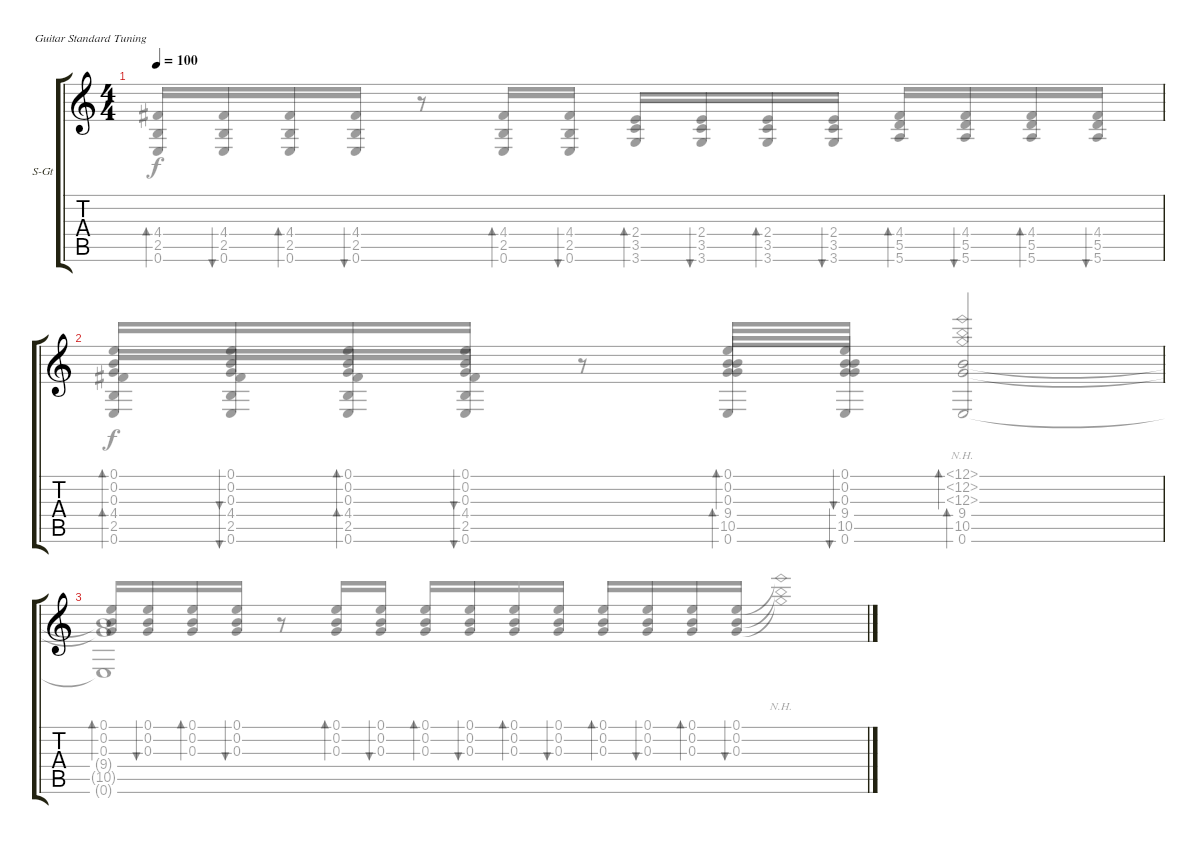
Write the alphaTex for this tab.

\defaultSystemsLayout 4
\bracketExtendMode groupsimilarinstruments
\firstSystemTrackNameOrientation horizontal
\otherSystemsTrackNameOrientation horizontal
\track ("Steel Guitar" "S-Gt") {instrument acousticguitarsteel}
\staff {score tabs}
\tuning (E4 B3 G3 D3 A2 E2)
\voice
\ts (4 4)
\tempo 100
\clef g2
\scale
0.398759
\ks c
|
\scale
0.487821 |
\scale
0.113433
\voice
\clef g2
\ottava regular
\simile none
\scale
0.398759
\ks c
(0.1 0.2 0.3).16{bd 30 dy f beam invert} (0.3 0.2 0.1).16{bu 30} (0.1 0.2 0.3).16{bd 30} (0.3 0.2 0.1).16{bu 30} r.8{beam invert} (0.1 0.2 0.3).16{bd 30 beam invert} (0.3 0.2 0.1).16{bu 30} (0.1 0.2 0.3).16{bd 30} (0.2 0.1 0.3).16{bu 30 beam invert} (0.3 0.2 0.1).16{bd 30} (0.1 0.2 0.3).16{bu 30} (0.3 0.2 0.1).16{bd 30} (0.1 0.2 0.3).16{bu 30 beam invert} (0.1 0.2 0.3).16{bd 30} (0.3 0.2 0.1).16{bu 30} |
\scale
0.487821 (0.1 0.2 0.3).16{bd 30 beam invert} (0.3 0.2 0.1).16{bu 30} (0.1 0.2 0.3).16{bd 30} (0.3 0.2 0.1).16{bu 30} r.8{beam invert} (0.3 0.2 0.1).16{bd 30} (0.1 0.3 0.2).16{bu 30 beam invert} (12.3{nh} 12.2{nh} 12.1{nh}).2{bd 30 beam invert} |
\scale
0.113433 (12.1{nh t} 12.2{nh t} 12.3{nh t}).1
\voice
\clef g2
\ottava regular
\simile none
\scale
0.398759
\ks c
(4.4 2.5 0.6).16{bd 0 dy f beam invert} (4.4 2.5 0.6).16{bu 0} (4.4 2.5 0.6).16{bd 0} (4.4 2.5 0.6).16{bu 0} r.8{beam invert} (4.4 2.5 0.6).16{bd 0 beam invert} (4.4 2.5 0.6).16{bu 0} (2.4 3.5 3.6).16{bd 0 beam invert} (2.4 3.5 3.6).16{bu 0} (2.4 3.5 3.6).16{bd 0} (2.4 3.5 3.6).16{bu 0} (4.4 5.5 5.6).16{bd 0 beam invert} (4.4 5.5 5.6).16{bu 0} (4.4 5.5 5.6).16{bd 0} (4.4 5.5 5.6).16{bu 0} |
\scale
0.487821 (4.4 2.5 0.6).16{bd 0 beam invert} (4.4 2.5 0.6).16{bu 0} (4.4 2.5 0.6).16{bd 0} (4.4 2.5 0.6).16{bu 0} r.8 (9.4 10.5 0.6).16{bd 0} (9.4 10.5 0.6).16{bu 0 beam invert} (9.4 10.5 0.6).2{bd 0 beam invert} |
\scale
0.113433 (9.4{t} 10.5{t} 0.6{t}).1
